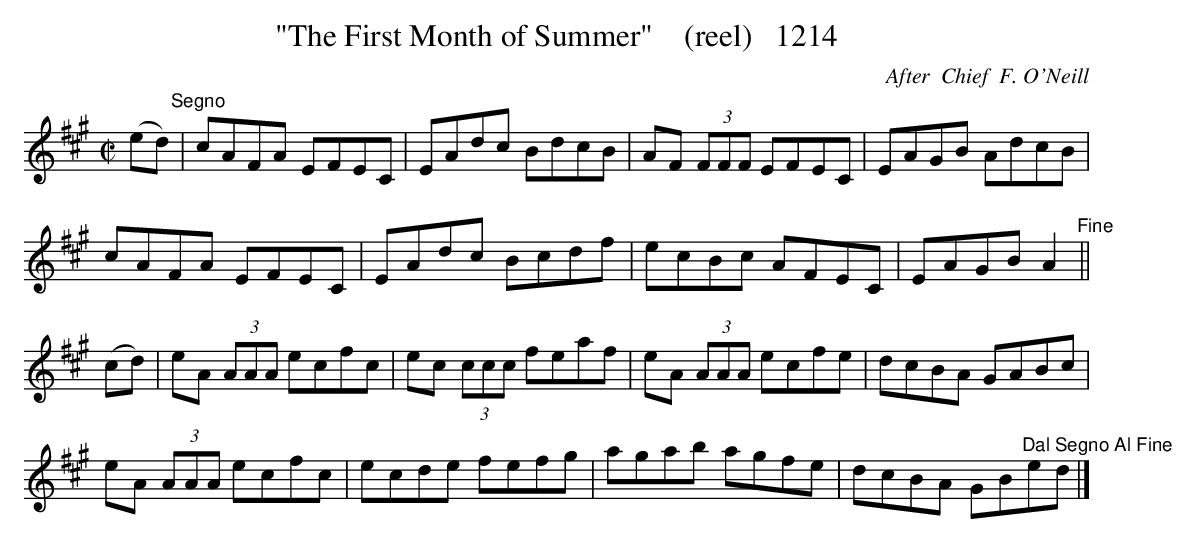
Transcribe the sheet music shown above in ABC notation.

X:1
T:"The First Month of Summer"    (reel)   1214
C:After  Chief  F. O'Neill
BRENNAN July 2003 (HTTP://WWW.SOSYOURMOM.COM)
M:C|
L:1/8
K:A
(ed)"^Segno"|cAFA EFEC|EAdc BdcB|AF  (3FFF EFEC|EAGB AdcB|
cAFA EFEC|EAdc Bcdf|ecBc AFEC|EAGB A2"^Fine"||
(cd)|eA  (3AAA ecfc|ec  (3ccc feaf|eA  (3AAA ecfe|dcBA GABc|
eA  (3AAA ecfc|ecde fefg|agab agfe|dcBA GB"^Dal Segno Al Fine"ed|]
